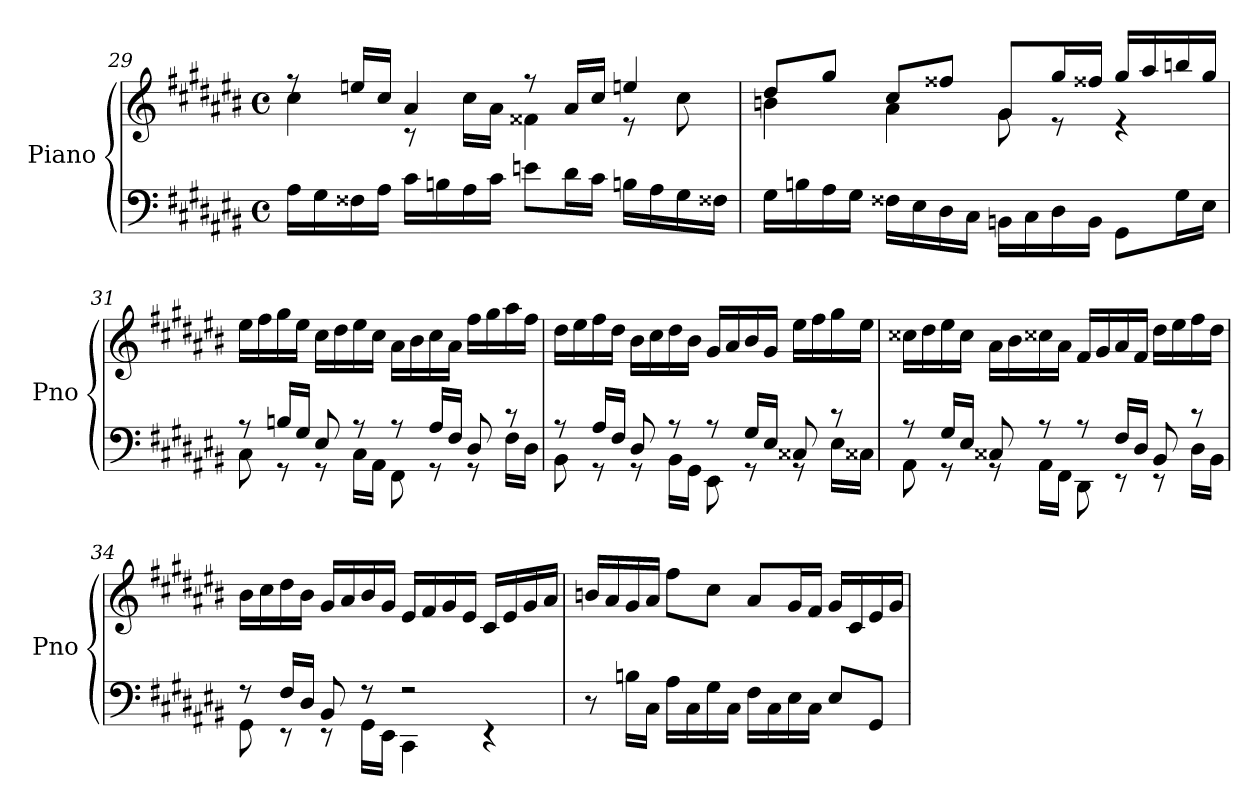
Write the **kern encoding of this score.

**kern	**kern
*part1	*part1
*staff2	*staff1
*I"Piano	*
*I'Pno	*
!!LO:PB:g=z
*clefF4	*clefG2
*k[f#c#g#d#a#e#b#]	*k[f#c#g#d#a#e#b#]
*C#:	*C#:
*M4/4	*M4/4
*met(c)	*met(c)
=29	=29
*	*^
16A#\LL	8rff	4cc#\
16G#\	.	.
16F##X\	16een/LL	.
16A#\JJ	16cc#/JJ	.
16c#\LL	4a#/	8rc
16Bn\	.	.
16A#\	.	16cc#\LL
16c#\JJ	.	16a#\JJ
8en\L	8rff	4f##X\
16d#\L	16a#/LL	.
16c#\JJ	16cc#/JJ	.
16Bn\LL	4een/	8re
16A#\	.	.
16G#\	.	8cc#\
16F##X\JJ	.	.
=30	=30	=30
16G#\LL	8dd#/L	4bn\
16Bn\	.	.
16A#\	8gg#/J	.
16G#\JJ	.	.
16F##X\LL	8cc#/L	4a#\
16E#\	.	.
16D#\	8ff##X/J	.
16C#\JJ	.	.
16BBn\LL	8g#/L	8g#\
16C#\	.	.
16D#\	16gg#/L	8re
16BB\JJ	16ff##X/JJ	.
8GG#\L	16gg#/LL	4re
.	16aa#/	.
16G#\L	16bbn/	.
16E#\JJ	16gg#/JJ	.
*	*v	*v
!!LO:LB:g=z
=31	=31
*^	*
8rA	8C#\	16ee#\LL
.	.	16ff#\
16Bn/LL	8rGG	16gg#\
16G#/JJ	.	16ee#\JJ
8E#/	8rGG	16cc#\LL
.	.	16dd#\
8rA	16C#\LL	16ee#\
.	16AA#\JJ	16cc#\JJ
8rA	8FF#\	16a#\LL
.	.	16b#\
16A#/LL	8rGG	16cc#\
16F#/JJ	.	16a#\JJ
8D#/	8rGG	16ff#\LL
.	.	16gg#\
8rc	16F#\LL	16aa#\
.	16D#\JJ	16ff#\JJ
=32	=32	=32
8rA	8BB#\	16dd#\LL
.	.	16ee#\
16A#/LL	8rGG	16ff#\
16F#/JJ	.	16dd#\JJ
8D#/	8rGG	16b#\LL
.	.	16cc#\
8rA	16BB#\LL	16dd#\
.	16GG#\JJ	16b#\JJ
8rA	8EE#\	16g#/LL
.	.	16a#/
16G#/LL	8rGG	16b#/
16E#/JJ	.	16g#/JJ
8C##X/	8rGG	16ee#\LL
.	.	16ff#\
8rc	16E#\LL	16gg#\
.	16C##X\JJ	16ee#\JJ
=33	=33	=33
8rA	8AA#\	16cc##X\LL
.	.	16dd#\
16G#/LL	8rGG	16ee#\
16E#/JJ	.	16cc##\JJ
8C##X/	8rGG	16a#\LL
.	.	16b#\
8rA	16AA#\LL	16cc##X\
.	16FF#\JJ	16a#\JJ
8rA	8DD#\	16f#/LL
.	.	16g#/
16F#/LL	8rEE	16a#/
16D#/JJ	.	16f#/JJ
8BB#/	8rEE	16dd#\LL
.	.	16ee#\
8rc	16D#\LL	16ff#\
.	16BB#\JJ	16dd#\JJ
!!LO:LB:g=z
=34	=34	=34
8rF	8GG#\	16b#\LL
.	.	16cc#\
16F#/LL	8rEE	16dd#\
16D#/JJ	.	16b#\JJ
8BB#/	8rEE	16g#/LL
.	.	16a#/
8rF	16GG#\LL	16b#/
.	16EE#\JJ	16g#/JJ
2rF	4CC#\	16e#/LL
.	.	16f#/
.	.	16g#/
.	.	16e#/JJ
.	4rEE	16c#/LL
.	.	16e#/
.	.	16g#/
.	.	16a#/JJ
*v	*v	*
=35	=35
8r	16bn/LL
.	16a#/
16Bn\LL	16g#/
16C#\JJ	16a#/JJ
16A#\LL	8ff#\L
16C#\	.
16G#\	8cc#\J
16C#\JJ	.
16F#\LL	8a#/L
16C#\	.
16E#\	16g#/L
16C#\JJ	16f#/JJ
8E#/L	16g#/LL
.	16c#/
8GG#/J	16e#/
.	16g#/JJ
=	=
*-	*-
